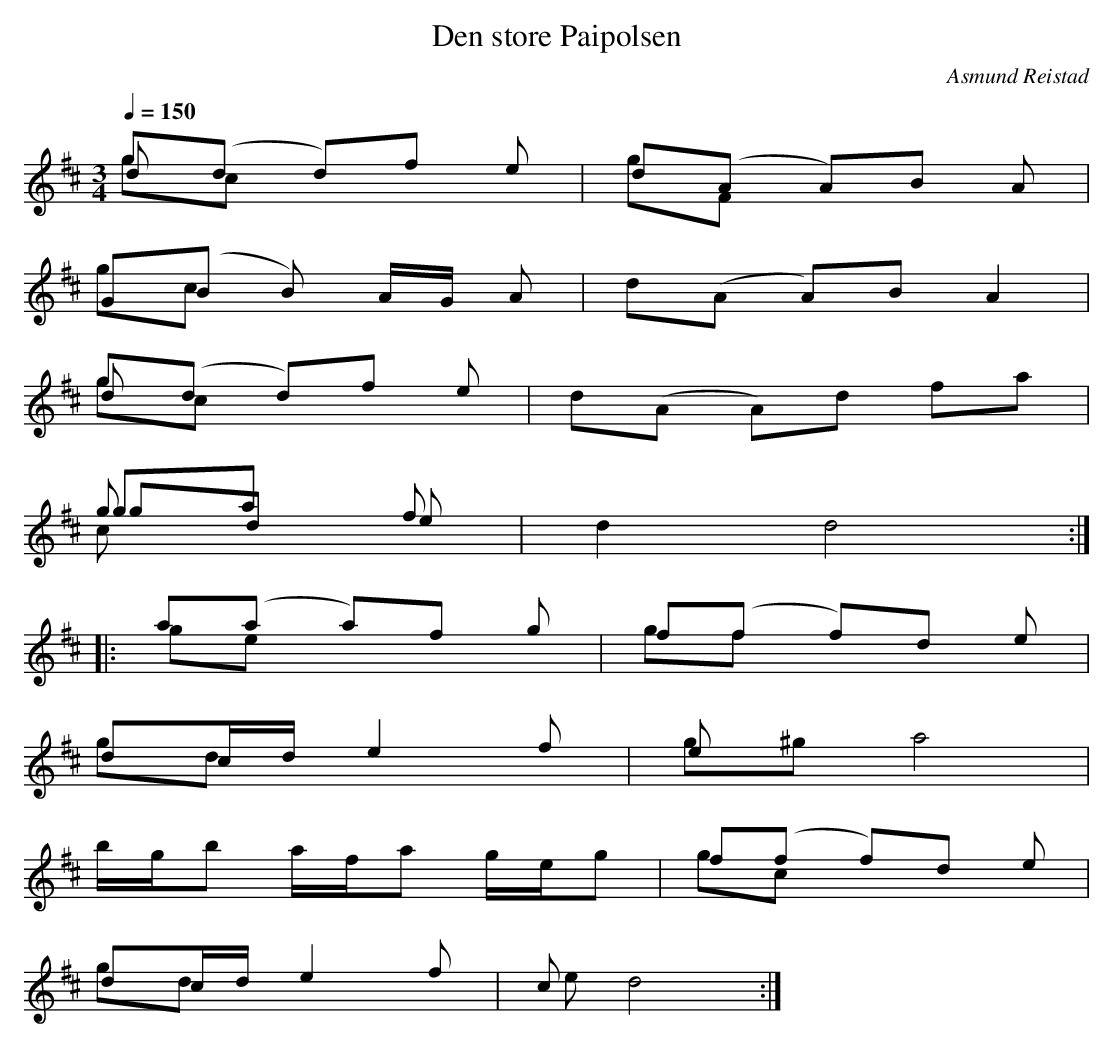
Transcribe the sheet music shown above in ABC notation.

X:1
T:Den store Paipolsen
M:3/4
L:1/8
C:Asmund Reistad
Q:1/4=150
K:D
d&gt;(d d)f e&gt;c | d(A A)B A&gt;F |
G(B B) A/G/ A&gt;c | d(A A)B A2 |
d&gt;(d d)f e&gt;c | d(A A)d fa |
g&gt;a f&gt;d e&lt;c | d2 d4 ::
a(a a)f g&gt;e | f(f f)d e&gt;f |
dc/d/ e2 f&gt;d | e&gt;^g a4 |
b/g/b a/f/a g/e/g | f(f f)d e&gt;c |
dc/d/ e2 f&gt;d | c&lt;e d4 :|
